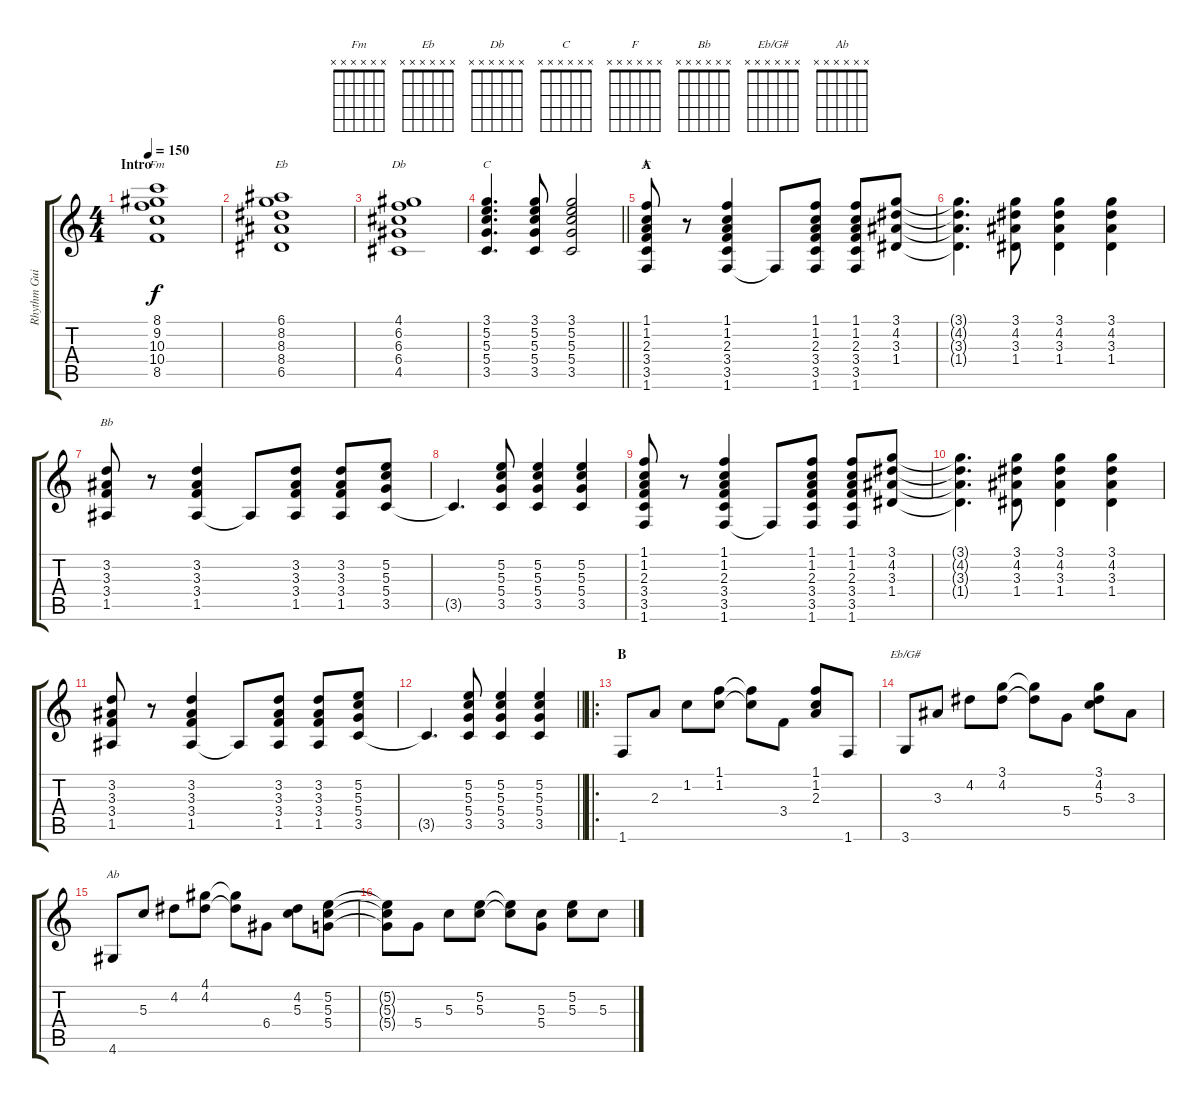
\track ("Rhythm Guitar" "Rhythm Gui") {instrument acousticguitarnylon}
\staff {score tabs}
\tuning (E4 B3 G3 D3 A2 E2) {hide}
\chord ("Fm" x x x x x x)
\chord ("Eb" x x x x x x)
\chord ("Db" x x x x x x)
\chord ("C" x x x x x x)
\chord ("F" x x x x x x)
\chord ("Bb" x x x x x x)
\chord ("Eb/G#" x x x x x x)
\chord ("Ab" x x x x x x)
\ts (4 4)
\section ("" "Intro")
\tempo 150
\clef g2
\ks c
(8.1 9.2 10.3 10.4 8.5).1{ch "Fm" dy f instrument acousticguitarnylon} |
(6.1 8.2 8.3 8.4 6.5).1{ch "Eb"} |
(4.1 6.2 6.3 6.4 4.5).1{ch "Db"} |
\barLineRight lightlight
(3.1 5.2 5.3 5.4 3.5).4{d ch "C"} (3.1 5.2 5.3 5.4 3.5).8 (3.1 5.2 5.3 5.4 3.5).2 |
\section ("" "A")
(1.1 1.2 2.3 3.4 3.5 1.6).8{ch "F"} r.8 (1.1 1.2 2.3 3.4 3.5 1.6).4 1.6{t}.8 (1.1 1.2 2.3 3.4 3.5 1.6).8 (1.1 1.2 2.3 3.4 3.5 1.6).8 (3.1 4.2 3.3 1.4).8 |
(3.1{t} 4.2{t} 3.3{t} 1.4{t}).4{d} (3.1 4.2 3.3 1.4).8 (3.1 4.2 3.3 1.4).4 (3.1 4.2 3.3 1.4).4 |
(3.2 3.3 3.4 1.5).8{ch "Bb"} r.8 (3.2 3.3 3.4 1.5).4 1.5{t}.8 (3.2 3.3 3.4 1.5).8 (3.2 3.3 3.4 1.5).8 (5.2 5.3 5.4 3.5).8 |
3.5{t}.4{d} (5.2 5.3 5.4 3.5).8 (5.2 5.3 5.4 3.5).4 (5.2 5.3 5.4 3.5).4 |
(1.1 1.2 2.3 3.4 3.5 1.6).8 r.8 (1.1 1.2 2.3 3.4 3.5 1.6).4 1.6{t}.8 (1.1 1.2 2.3 3.4 3.5 1.6).8 (1.1 1.2 2.3 3.4 3.5 1.6).8 (3.1 4.2 3.3 1.4).8 |
(3.1{t} 4.2{t} 3.3{t} 1.4{t}).4{d} (3.1 4.2 3.3 1.4).8 (3.1 4.2 3.3 1.4).4 (3.1 4.2 3.3 1.4).4 |
(3.2 3.3 3.4 1.5).8 r.8 (3.2 3.3 3.4 1.5).4 1.5{t}.8 (3.2 3.3 3.4 1.5).8 (3.2 3.3 3.4 1.5).8 (5.2 5.3 5.4 3.5).8 |
\barLineRight lightlight
3.5{t}.4{d} (5.2 5.3 5.4 3.5).8 (5.2 5.3 5.4 3.5).4 (5.2 5.3 5.4 3.5).4 |
\ro
\section ("" "B")
1.6.8 2.3.8 1.2.8 (1.1 1.2).8 (1.1{t} 1.2{t}).8 3.4.8 (1.1 1.2 2.3).8 1.6.8 |
3.6.8{ch "Eb/G#"} 3.3.8 4.2.8 (3.1 4.2).8 (3.1{t} 4.2{t}).8 5.4.8 (3.1 4.2 5.3).8 3.3.8 |
4.6.8{ch "Ab"} 5.3.8 4.2.8 (4.1 4.2).8 (4.1{t} 4.2{t}).8 6.4.8 (4.2 5.3).8 (5.2 5.3 5.4).8 |
(5.2{t} 5.3{t} 5.4{t}).8 5.4.8 5.3.8 (5.2 5.3).8 (5.2{t} 5.3{t}).8 (5.3 5.4).8 (5.2 5.3).8 5.3.8
